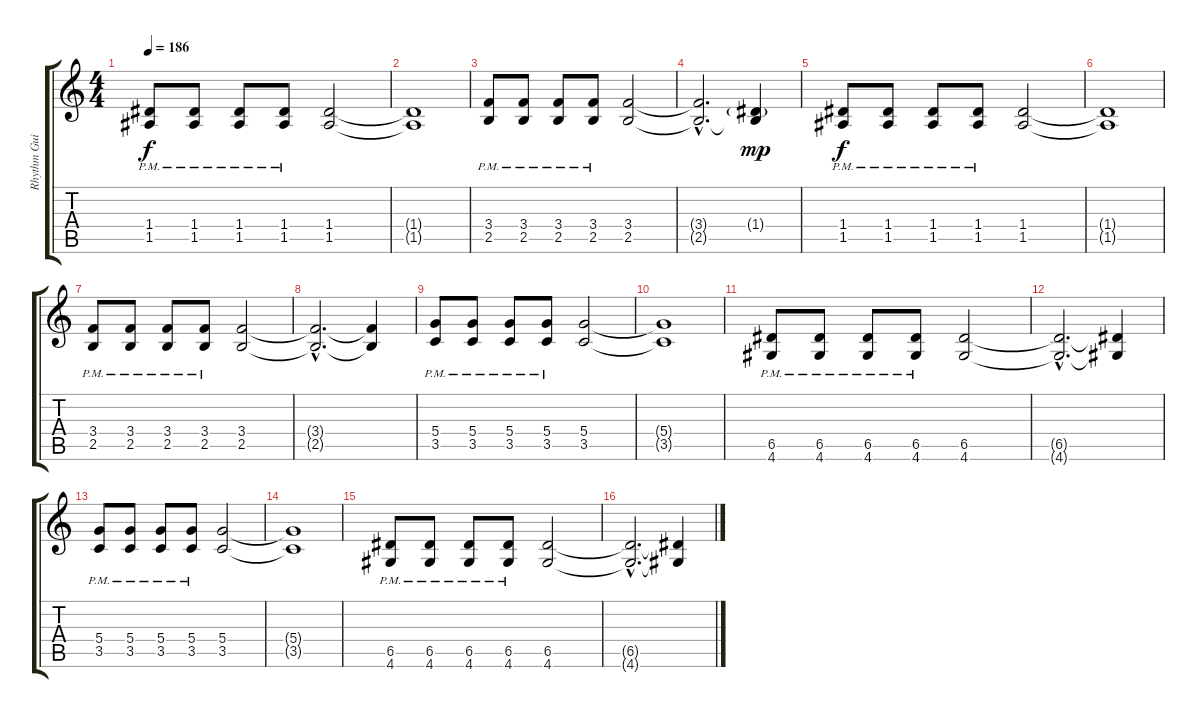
\track ("Rhythm Guitar" "Rhythm Gui") {instrument distortionguitar}
\staff {score tabs}
\tuning (E4 B3 G3 D3 A2 E2) {hide}
\ts (4 4)
\tempo 186
\clef g2
\ks c
(1.4{pm} 1.5{pm}).8{dy f} (1.4{pm} 1.5{pm}).8 (1.4{pm} 1.5{pm}).8 (1.4{pm} 1.5{pm}).8 (1.4 1.5).2 |
(1.4{t} 1.5{t}).1 |
(3.4{pm} 2.5{pm}).8 (3.4{pm} 2.5{pm}).8 (3.4{pm} 2.5{pm}).8 (3.4{pm} 2.5{pm}).8 (3.4 2.5).2 |
(3.4{hac t} 2.5{hac t}).2{d} (1.4{g} 2.5{t}).4{dy mp} |
(1.4{pm} 1.5{pm}).8{dy f} (1.4{pm} 1.5{pm}).8 (1.4{pm} 1.5{pm}).8 (1.4{pm} 1.5{pm}).8 (1.4 1.5).2 |
(1.4{t} 1.5{t}).1 |
(3.4{pm} 2.5{pm}).8 (3.4{pm} 2.5{pm}).8 (3.4{pm} 2.5{pm}).8 (3.4{pm} 2.5{pm}).8 (3.4 2.5).2 |
(3.4{hac t} 2.5{hac t}).2{d} (3.4{t} 2.5{t}).4 |
(5.4{pm} 3.5{pm}).8 (5.4{pm} 3.5{pm}).8 (5.4{pm} 3.5{pm}).8 (5.4{pm} 3.5{pm}).8 (5.4 3.5).2 |
(5.4{t} 3.5{t}).1 |
(6.5{pm} 4.6{pm}).8 (6.5{pm} 4.6{pm}).8 (6.5{pm} 4.6{pm}).8 (6.5{pm} 4.6{pm}).8 (6.5 4.6).2 |
(6.5{hac t} 4.6{hac t}).2{d} (6.5{t} 4.6{t}).4 |
(5.4{pm} 3.5{pm}).8 (5.4{pm} 3.5{pm}).8 (5.4{pm} 3.5{pm}).8 (5.4{pm} 3.5{pm}).8 (5.4 3.5).2 |
(5.4{t} 3.5{t}).1 |
(6.5{pm} 4.6{pm}).8 (6.5{pm} 4.6{pm}).8 (6.5{pm} 4.6{pm}).8 (6.5{pm} 4.6{pm}).8 (6.5 4.6).2 |
(6.5{hac t} 4.6{hac t}).2{d} (6.5{t} 4.6{t}).4
